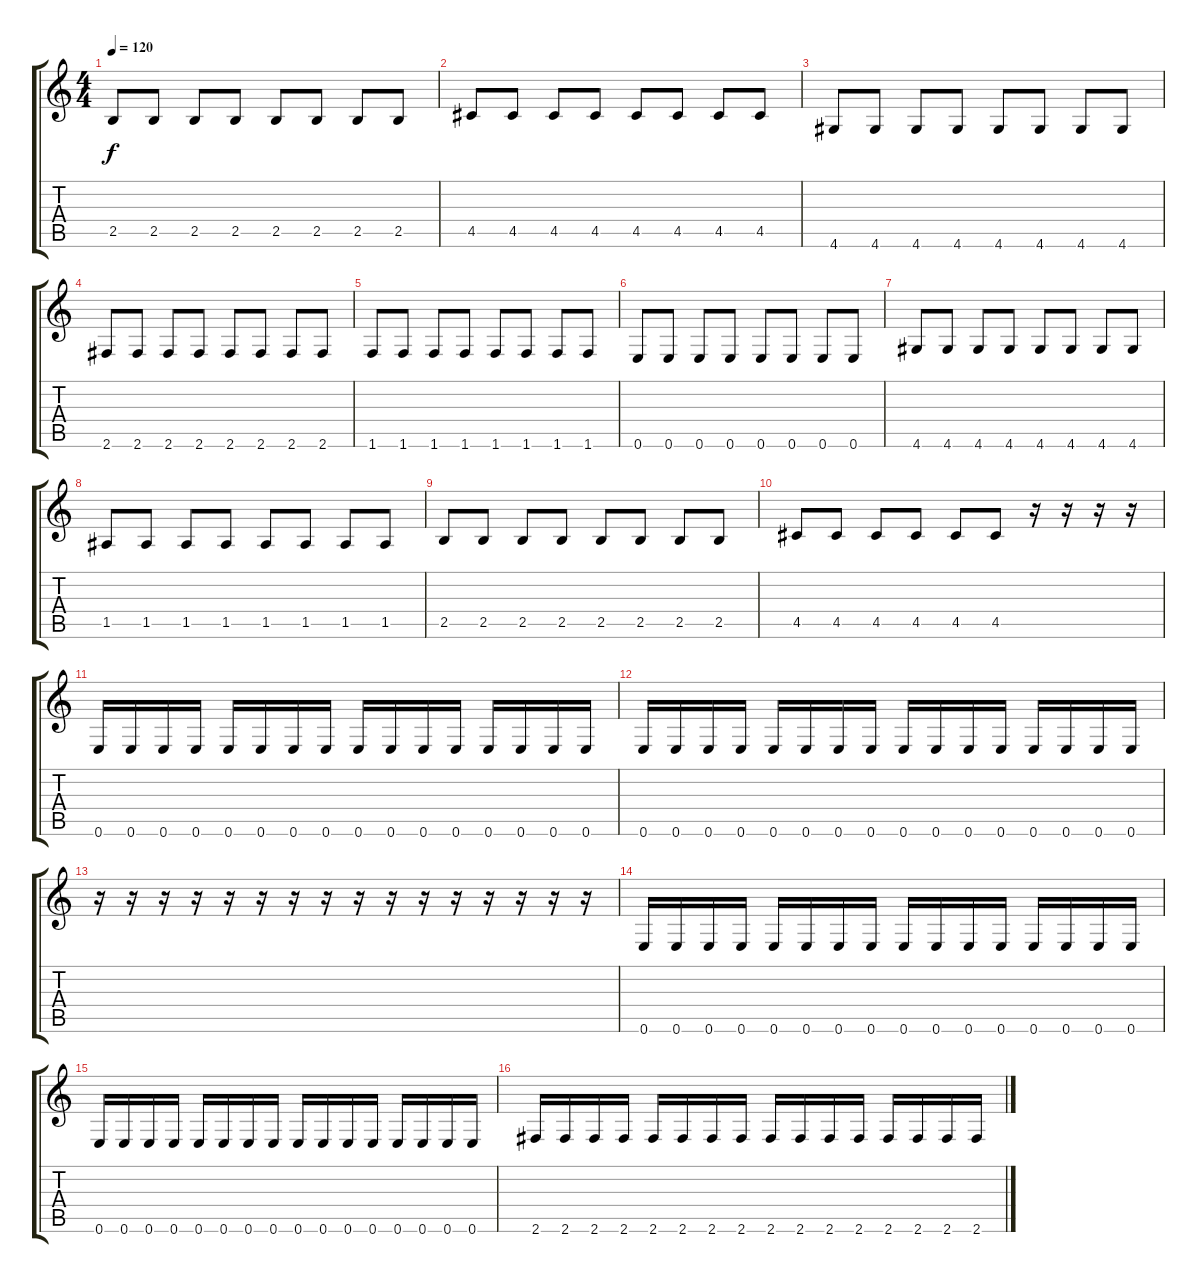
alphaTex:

\track "" {instrument electricbassfinger}
\staff {score tabs}
\tuning (E4 B3 G3 D3 A2 E2) {hide}
\ts (4 4)
\tempo 120
\clef g2
\ks c
2.5.8{dy f} 2.5.8 2.5.8 2.5.8 2.5.8 2.5.8 2.5.8 2.5.8 |
4.5.8 4.5.8 4.5.8 4.5.8 4.5.8 4.5.8 4.5.8 4.5.8 |
4.6.8 4.6.8 4.6.8 4.6.8 4.6.8 4.6.8 4.6.8 4.6.8 |
2.6.8 2.6.8 2.6.8 2.6.8 2.6.8 2.6.8 2.6.8 2.6.8 |
1.6.8 1.6.8 1.6.8 1.6.8 1.6.8 1.6.8 1.6.8 1.6.8 |
0.6.8 0.6.8 0.6.8 0.6.8 0.6.8 0.6.8 0.6.8 0.6.8 |
4.6.8 4.6.8 4.6.8 4.6.8 4.6.8 4.6.8 4.6.8 4.6.8 |
1.5.8 1.5.8 1.5.8 1.5.8 1.5.8 1.5.8 1.5.8 1.5.8 |
2.5.8 2.5.8 2.5.8 2.5.8 2.5.8 2.5.8 2.5.8 2.5.8 |
4.5.8 4.5.8 4.5.8 4.5.8 4.5.8 4.5.8 r.16 r.16 r.16 r.16 |
0.6.16 0.6.16 0.6.16 0.6.16 0.6.16 0.6.16 0.6.16 0.6.16 0.6.16 0.6.16 0.6.16 0.6.16 0.6.16 0.6.16 0.6.16 0.6.16 |
0.6.16 0.6.16 0.6.16 0.6.16 0.6.16 0.6.16 0.6.16 0.6.16 0.6.16 0.6.16 0.6.16 0.6.16 0.6.16 0.6.16 0.6.16 0.6.16 |
r.16 r.16 r.16 r.16 r.16 r.16 r.16 r.16 r.16 r.16 r.16 r.16 r.16 r.16 r.16 r.16 |
0.6.16 0.6.16 0.6.16 0.6.16 0.6.16 0.6.16 0.6.16 0.6.16 0.6.16 0.6.16 0.6.16 0.6.16 0.6.16 0.6.16 0.6.16 0.6.16 |
0.6.16 0.6.16 0.6.16 0.6.16 0.6.16 0.6.16 0.6.16 0.6.16 0.6.16 0.6.16 0.6.16 0.6.16 0.6.16 0.6.16 0.6.16 0.6.16 |
2.6.16 2.6.16 2.6.16 2.6.16 2.6.16 2.6.16 2.6.16 2.6.16 2.6.16 2.6.16 2.6.16 2.6.16 2.6.16 2.6.16 2.6.16 2.6.16
